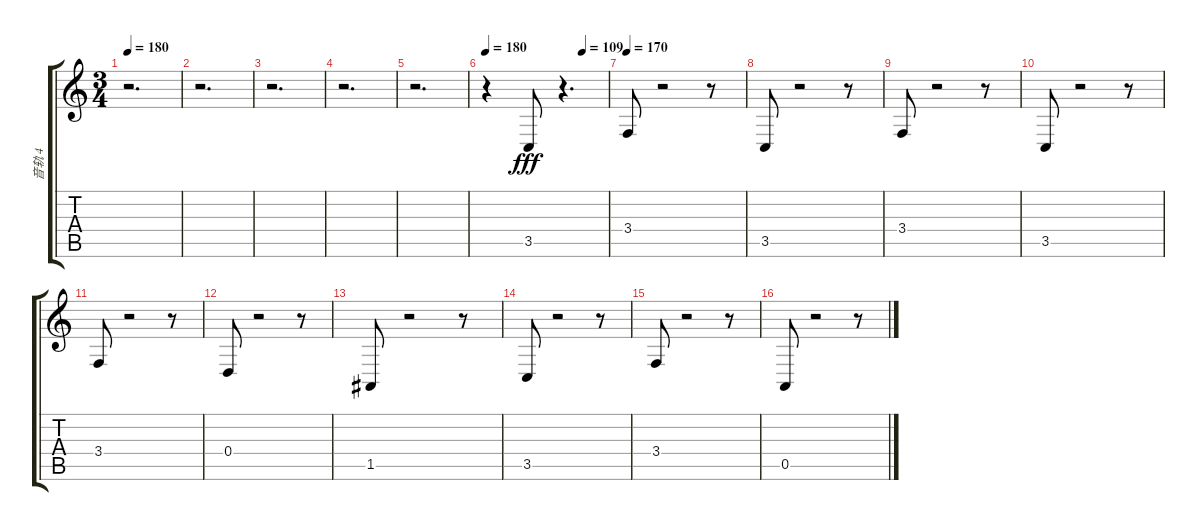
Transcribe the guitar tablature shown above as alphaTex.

\track ("音轨 4" "音轨 4") {instrument stringensemble1}
\staff {score tabs}
\tuning (E4 B3 G3 D3 A2 E2) {hide}
\ts (3 4)
\tempo 180
\clef g2
\ks c
r.2{d dy fff instrument stringensemble1} |
r.2{d} |
r.2{d} |
r.2{d} |
r.2{d} |
\tempo 180
\tempo (109 0.7916666666666666)
r.4 3.5.8 r.4{d} |
\tempo 170
3.4.8 r.2 r.8 |
3.5.8 r.2 r.8 |
3.4.8 r.2 r.8 |
3.5.8 r.2 r.8 |
3.4.8 r.2 r.8 |
0.4.8 r.2 r.8 |
1.5.8 r.2 r.8 |
3.5.8 r.2 r.8 |
3.4.8 r.2 r.8 |
0.5.8 r.2 r.8
